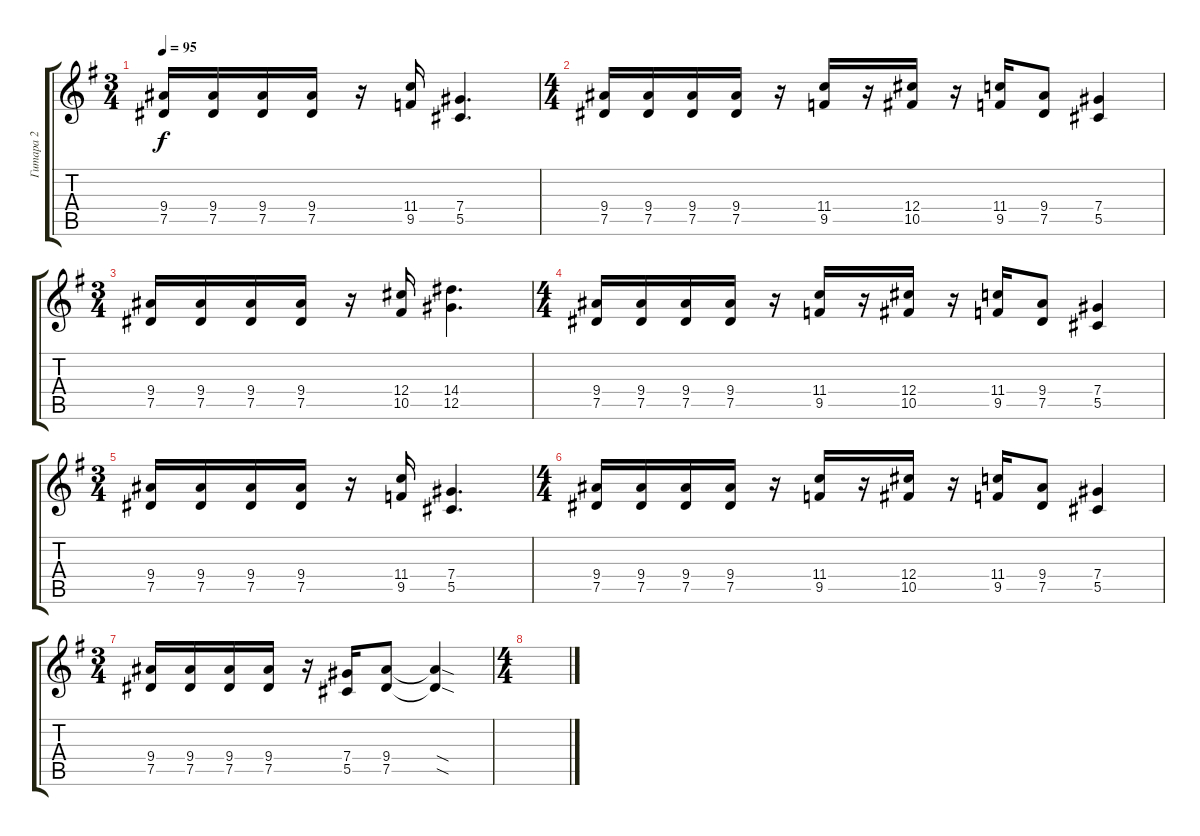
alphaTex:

\track ("Гитара 2" "Гитара 2") {instrument distortionguitar}
\staff {score tabs}
\tuning (Eb4 Bb3 Gb3 Db3 Ab2 Eb2) {hide}
\ts (3 4)
\tempo 95
\clef g2
\ks eminor
(9.4 7.5).16{dy f} (9.4 7.5).16 (9.4 7.5).16 (9.4 7.5).16 r.16 (11.4 9.5).16 (7.4 5.5).4{d} |
\ts (4 4)
(9.4 7.5).16 (9.4 7.5).16 (9.4 7.5).16 (9.4 7.5).16 r.16 (11.4 9.5).16 r.16 (12.4 10.5).16 r.16 (11.4 9.5).16 (9.4 7.5).8 (7.4 5.5).4 |
\ts (3 4)
(9.4 7.5).16 (9.4 7.5).16 (9.4 7.5).16 (9.4 7.5).16 r.16 (12.4 10.5).16 (14.4 12.5).4{d} |
\ts (4 4)
(9.4 7.5).16 (9.4 7.5).16 (9.4 7.5).16 (9.4 7.5).16 r.16 (11.4 9.5).16 r.16 (12.4 10.5).16 r.16 (11.4 9.5).16 (9.4 7.5).8 (7.4 5.5).4 |
\ts (3 4)
(9.4 7.5).16 (9.4 7.5).16 (9.4 7.5).16 (9.4 7.5).16 r.16 (11.4 9.5).16 (7.4 5.5).4{d} |
\ts (4 4)
(9.4 7.5).16 (9.4 7.5).16 (9.4 7.5).16 (9.4 7.5).16 r.16 (11.4 9.5).16 r.16 (12.4 10.5).16 r.16 (11.4 9.5).16 (9.4 7.5).8 (7.4 5.5).4 |
\ts (3 4)
(9.4 7.5).16 (9.4 7.5).16 (9.4 7.5).16 (9.4 7.5).16 r.16 (7.4 5.5).16 (9.4 7.5).8 (9.4{sod t} 7.5{sod t}).4 |
\ts (4 4)
